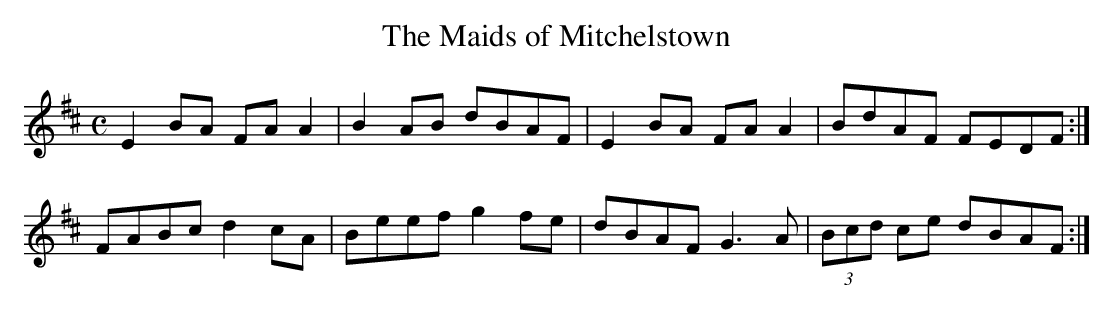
X:1
T:The Maids of Mitchelstown
M:C
K:EDor
E2BA FA A2|B2AB dBAF|E2BA FA A2|BdAF FEDF:|
FABc d2cA|Beef g2fe|dBAF  G3A|(3Bcd ce dBAF:|
